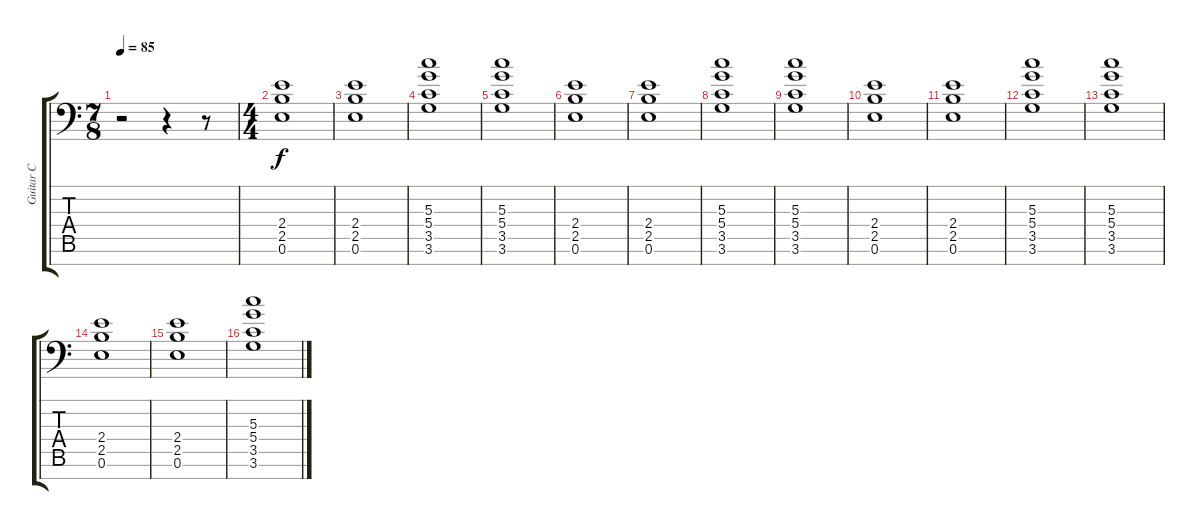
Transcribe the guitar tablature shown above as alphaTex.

\track ("Guitar C" "Guitar C") {instrument distortionguitar}
\staff {score tabs}
\tuning (E4 B3 G3 D3 A2 E2 C-1) {hide}
\ts (7 8)
\tempo 85
\clef f4
\ks c
r.2{dy f} r.4 r.8 |
\ts (4 4)
(2.4 2.5 0.6).1 |
(2.4 2.5 0.6).1 |
(5.3 5.4 3.5 3.6).1 |
(5.3 5.4 3.5 3.6).1 |
(2.4 2.5 0.6).1 |
(2.4 2.5 0.6).1 |
(5.3 5.4 3.5 3.6).1 |
(5.3 5.4 3.5 3.6).1 |
(2.4 2.5 0.6).1 |
(2.4 2.5 0.6).1 |
(5.3 5.4 3.5 3.6).1 |
(5.3 5.4 3.5 3.6).1 |
(2.4 2.5 0.6).1 |
(2.4 2.5 0.6).1 |
(5.3 5.4 3.5 3.6).1
